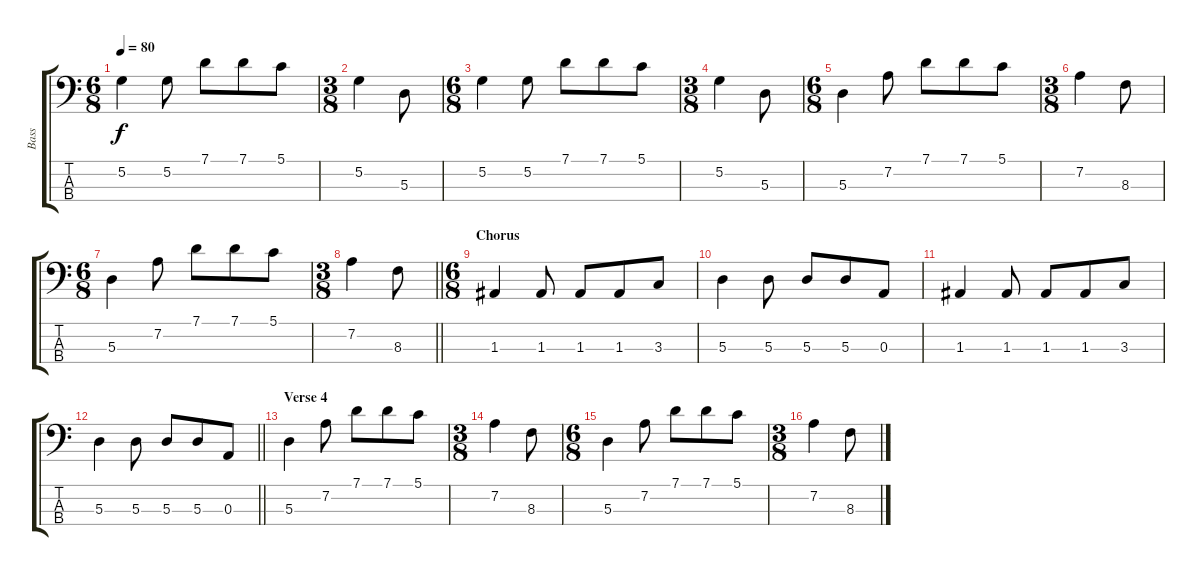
\track ("Bass" "Bass") {instrument electricbassfinger}
\staff {score tabs}
\tuning (G2 D2 A1 E1) {hide}
\ts (6 8)
\tempo 80
\clef f4
\ks c
5.2.4{dy f} 5.2.8 7.1.8 7.1.8 5.1.8 |
\ts (3 8)
5.2.4 5.3.8 |
\ts (6 8)
5.2.4 5.2.8 7.1.8 7.1.8 5.1.8 |
\ts (3 8)
5.2.4 5.3.8 |
\ts (6 8)
5.3.4 7.2.8 7.1.8 7.1.8 5.1.8 |
\ts (3 8)
7.2.4 8.3.8 |
\ts (6 8)
5.3.4 7.2.8 7.1.8 7.1.8 5.1.8 |
\ts (3 8)
\barLineRight lightlight
7.2.4 8.3.8 |
\ts (6 8)
\section ("" "Chorus")
1.3.4 1.3.8 1.3.8 1.3.8 3.3.8 |
5.3.4 5.3.8 5.3.8 5.3.8 0.3.8 |
1.3.4 1.3.8 1.3.8 1.3.8 3.3.8 |
\barLineRight lightlight
5.3.4 5.3.8 5.3.8 5.3.8 0.3.8 |
\section ("" "Verse 4")
5.3.4 7.2.8 7.1.8 7.1.8 5.1.8 |
\ts (3 8)
7.2.4 8.3.8 |
\ts (6 8)
5.3.4 7.2.8 7.1.8 7.1.8 5.1.8 |
\ts (3 8)
7.2.4 8.3.8
